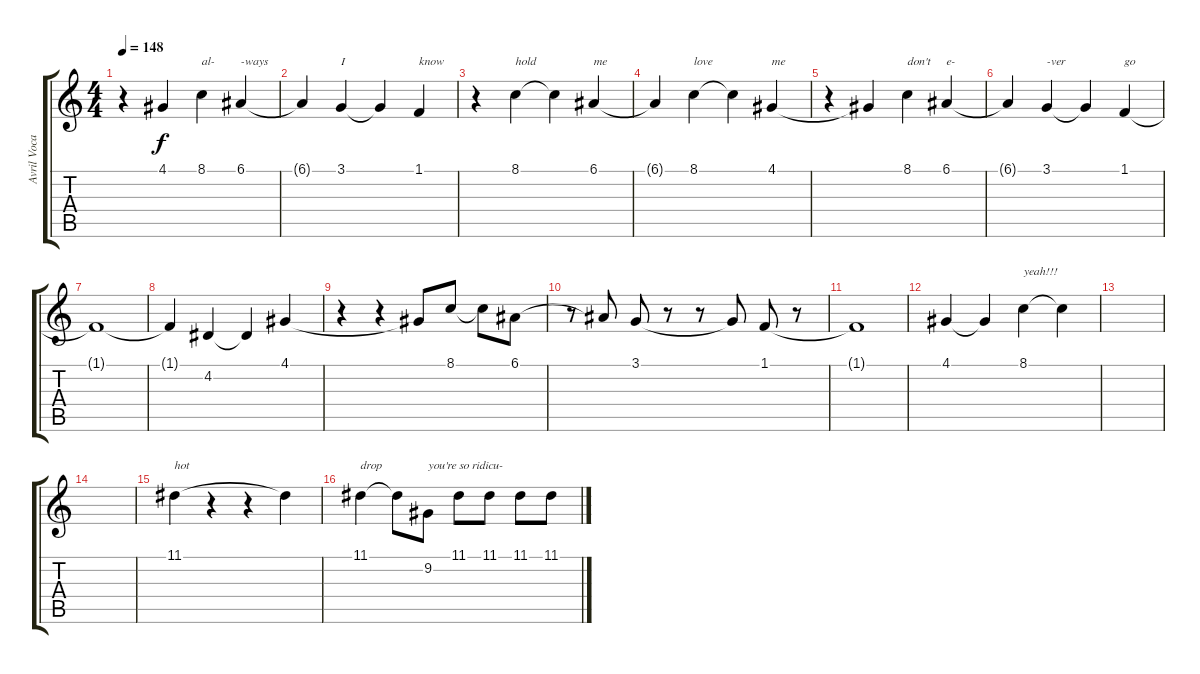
\track ("Avril Vocals" "Avril Voca") {instrument clarinet}
\staff {score tabs}
\tuning (E4 B3 G3 D3 A2 E2) {hide}
\ts (4 4)
\tempo 148
\clef g2
\ks c
r.4{dy f} 4.1{t}.4 8.1.4{txt "al-"} 6.1.4{txt "-ways"} |
6.1{t}.4 3.1.4{txt "I"} 3.1{t}.4 1.1.4{txt "know"} |
r.4 8.1.4{txt "hold"} 8.1{t}.4 6.1.4{txt "me"} |
6.1{t}.4 8.1.4{txt "love"} 8.1{t}.4 4.1.4{txt "me"} |
r.4 4.1{t}.4 8.1.4{txt "don't"} 6.1.4{txt "e-"} |
6.1{t}.4 3.1.4{txt "-ver"} 3.1{t}.4 1.1.4{txt "go"} |
1.1{t}.1 |
1.1{t}.4 4.2.4 4.2{t}.4 4.1.4 |
r.4 r.4 4.1{t}.8 8.1.8 8.1{t}.8 6.1.8 |
r.8 6.1{t}.8 3.1.8 r.8 r.8 3.1{t}.8 1.1.8 r.8 |
1.1{t}.1 |
4.1.4 4.1{t}.4 8.1.4{txt "yeah!!!"} 8.1{t}.4 |
|
|
11.1.4{txt "hot"} r.4 r.4 11.1{t}.4 |
11.1.4{txt "drop"} 11.1{t}.8 9.2.8{txt "you're so ridicu-"} 11.1.8 11.1.8 11.1.8 11.1.8
